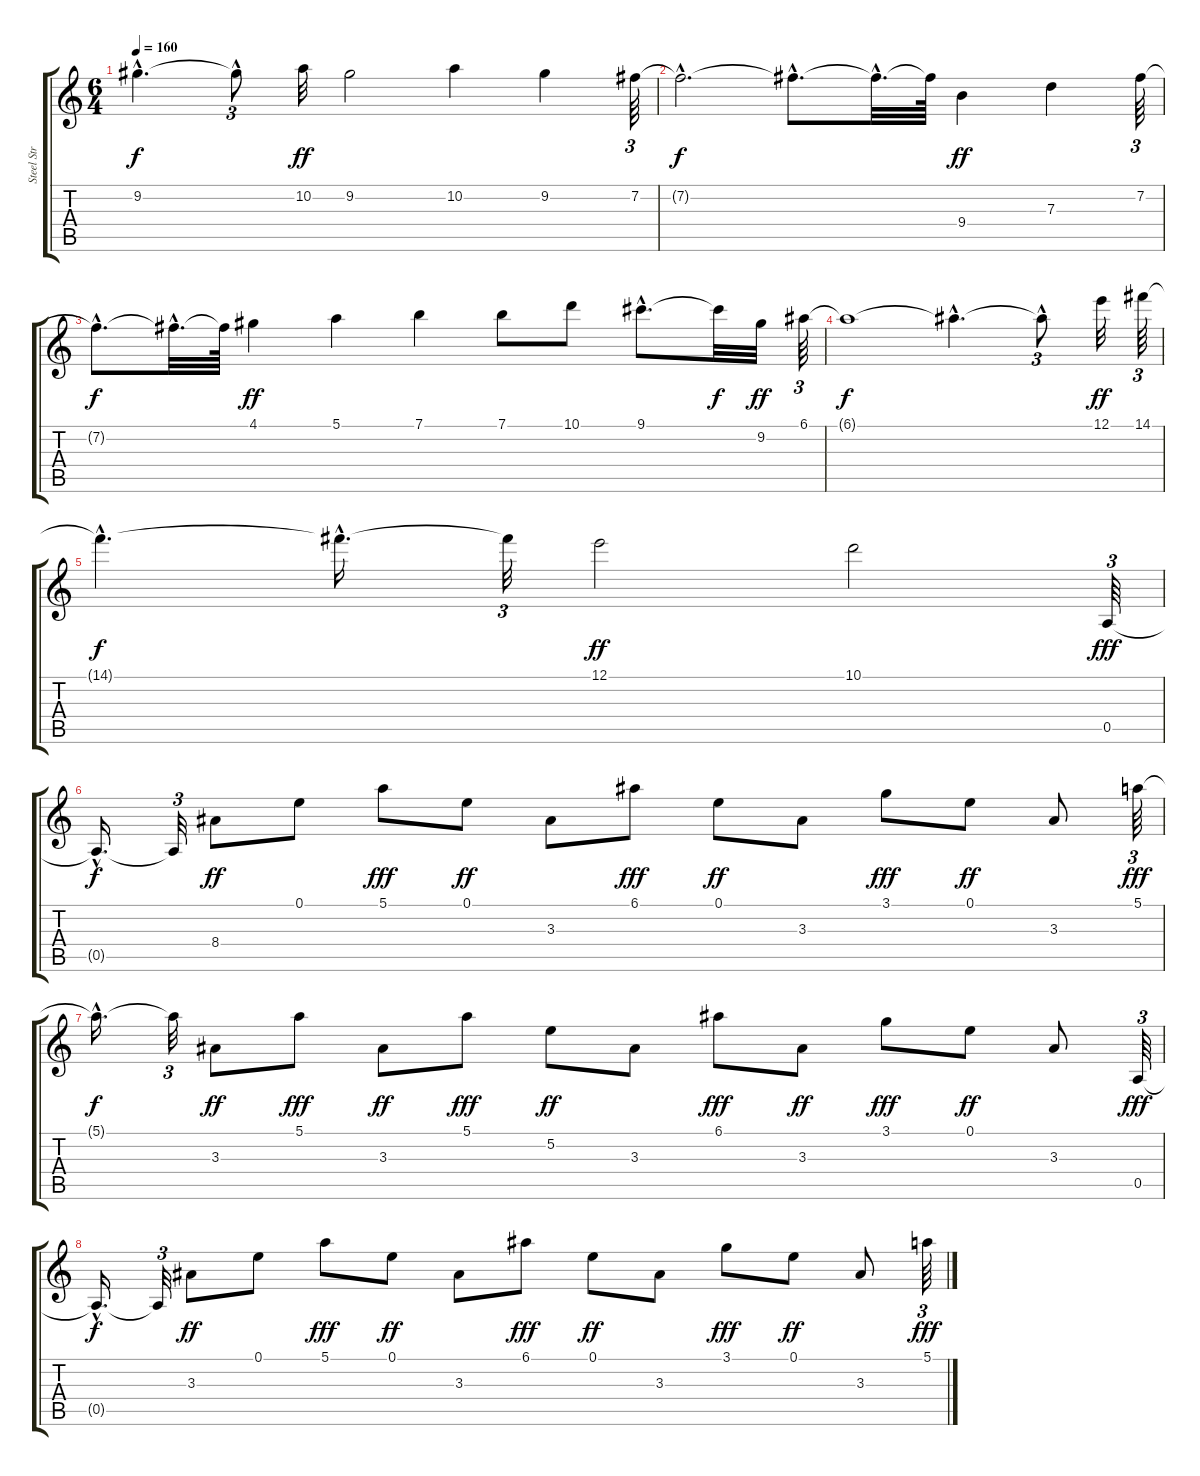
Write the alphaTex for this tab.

\track ("Steel Str Gtr (Al Di Meola)" "Steel Str ") {instrument acousticguitarsteel}
\staff {score tabs}
\tuning (E4 B3 G3 D3 A2 E2) {hide}
\ts (6 4)
\tempo 160
\clef g2
\ks c
9.2{hac t}.4{d dy f} 9.2{hac t}.8{tu (3 2)} 10.2.32{dy ff} 9.2.2 10.2.4 9.2.4 7.2.64{tu (3 2)} |
7.2{hac t}.2{d dy f} 7.2{hac t}.8{d} 7.2{hac t}.32{d} 7.2{t}.64 9.4.4{dy ff} 7.3.4 7.2.64{tu (3 2)} |
7.2{hac t}.8{d dy f} 7.2{hac t}.32{d} 7.2{t}.64 4.1.4{dy ff} 5.1.4 7.1.4 7.1.8 10.1.8 9.1{hac}.8{d} 9.1{t}.32{dy f} 9.2.32{dy ff} 6.1.64{tu (3 2)} |
6.1{t}.1{dy f} 6.1{hac t}.4{d} 6.1{hac t}.8{tu (3 2)} 12.1.32{dy ff} 14.1.64{tu (3 2)} |
14.1{hac t}.4{d dy f} 14.1{hac t}.16{d} 14.1{t}.32{tu (3 2)} 12.1.2{dy ff} 10.1.2 0.5.64{tu (3 2) dy fff} |
0.5{hac t}.16{d dy f} 0.5{t}.32{tu (3 2)} 8.4.8{dy ff} 0.1.8 5.1.8{dy fff} 0.1.8{dy ff} 3.3.8 6.1.8{dy fff} 0.1.8{dy ff} 3.3.8 3.1.8{dy fff} 0.1.8{dy ff} 3.3.8 5.1.64{tu (3 2) dy fff} |
5.1{hac t}.16{d dy f} 5.1{t}.32{tu (3 2)} 3.3.8{dy ff} 5.1.8{dy fff} 3.3.8{dy ff} 5.1.8{dy fff} 5.2.8{dy ff} 3.3.8 6.1.8{dy fff} 3.3.8{dy ff} 3.1.8{dy fff} 0.1.8{dy ff} 3.3.8 0.5.64{tu (3 2) dy fff} |
0.5{hac t}.16{d dy f} 0.5{t}.32{tu (3 2)} 3.3.8{dy ff} 0.1.8 5.1.8{dy fff} 0.1.8{dy ff} 3.3.8 6.1.8{dy fff} 0.1.8{dy ff} 3.3.8 3.1.8{dy fff} 0.1.8{dy ff} 3.3.8 5.1.64{tu (3 2) dy fff}
